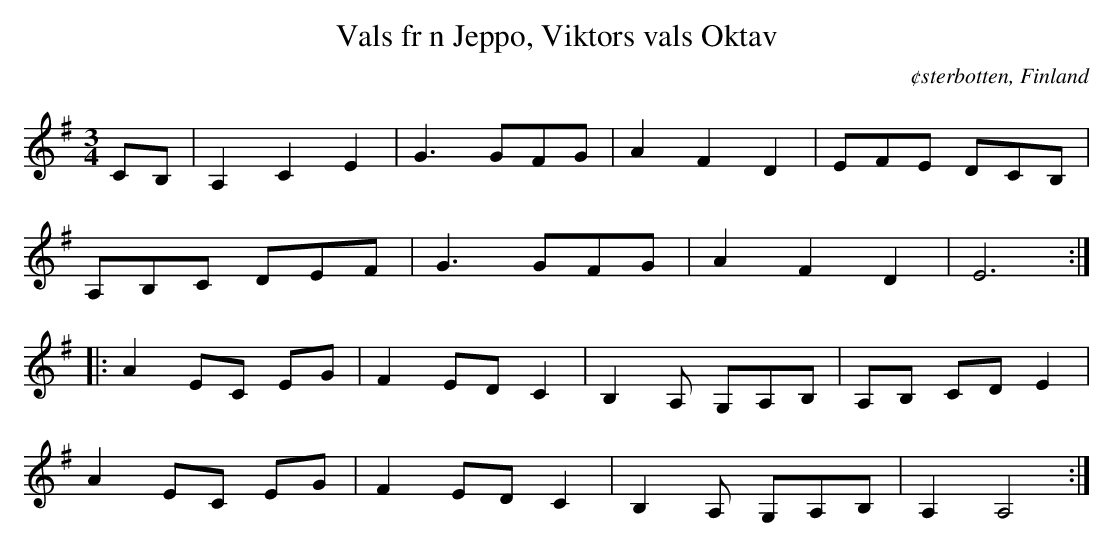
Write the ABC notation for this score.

X:1
T:Vals fr n Jeppo, Viktors vals Oktav
O:¢sterbotten, Finland
M:3/4
L:1/8
K:Ador
CB, | A,2 C2 E2 | G3/1GFG | A2 F2 D2 | EFE DCB, |
      A,B,C DEF  | G3/1GFG | A2 F2 D2 | E6:|
|: A2 EC EG | F2 EDC2 | B,2A, G,A,B, | A,B, CD E2 |
   A2 EC EG | F2 EDC2 | B,2A, G,A,B, | A,2 A,4 :|
